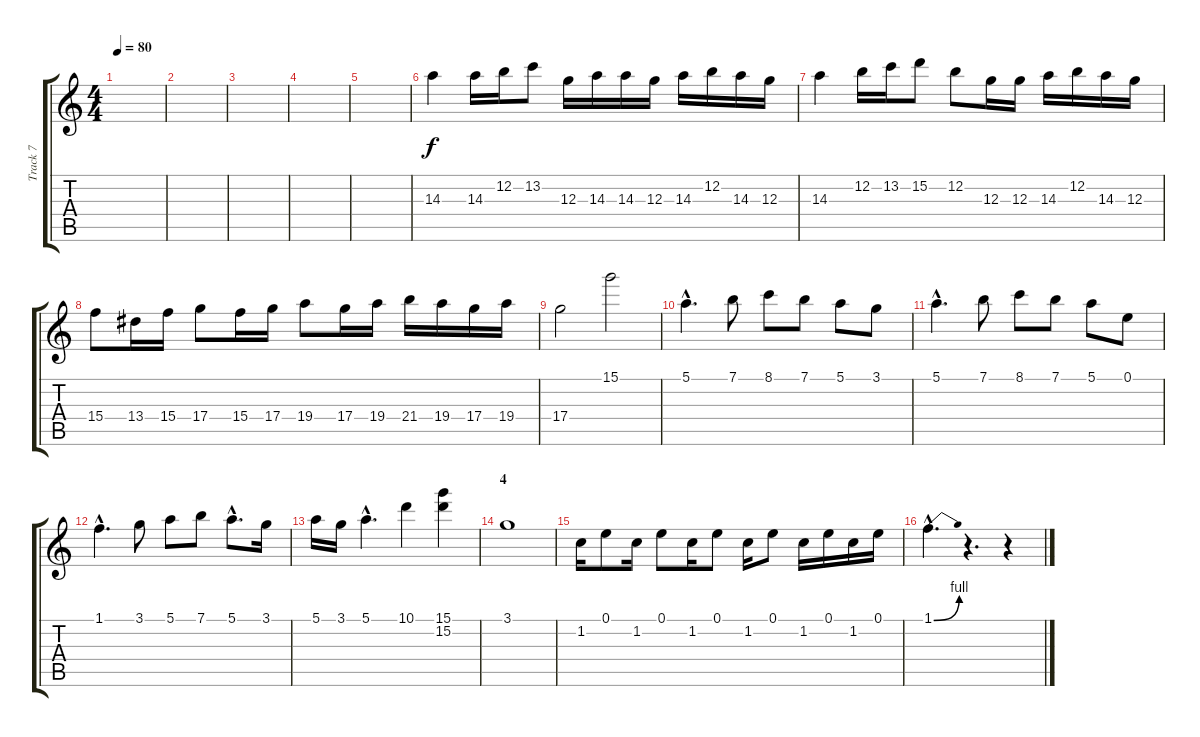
\track ("Track 7" "Track 7") {instrument electricguitarjazz}
\staff {score tabs}
\tuning (E4 B3 G3 D3 A2 E2) {hide}
\ts (4 4)
\tempo 80
\clef g2
\ks c
|
|
|
|
|
14.3.4 14.3.16 12.2.16 13.2.8 12.3.16 14.3.16 14.3.16 12.3.16 14.3.16 12.2.16 14.3.16 12.3.16 |
14.3.4 12.2.16 13.2.16 15.2.8 12.2.8 12.3.16 12.3.16 14.3.16 12.2.16 14.3.16 12.3.16 |
15.4.8 13.4.16 15.4.16 17.4.8 15.4.16 17.4.16 19.4.8 17.4.16 19.4.16 21.4.16 19.4.16 17.4.16 19.4.16 |
17.4.2 15.1.2 |
5.1{hac}.4{d} 7.1.8 8.1.8 7.1.8 5.1.8 3.1.8 |
5.1{hac}.4{d} 7.1.8 8.1.8 7.1.8 5.1.8 0.1.8 |
1.1{hac}.4{d} 3.1.8 5.1.8 7.1.8 5.1{hac}.8{d} 3.1.16 |
5.1.16 3.1.16 5.1{hac}.4{d} 10.1.4 (15.1 15.2).4 |
\section ("" "4")
3.1.1 |
1.2.16 0.1.8 1.2.16 0.1.8 1.2.16 0.1.8 1.2.16 0.1.8 1.2.16 0.1.16 1.2.16 0.1.16 |
1.1{be (bend 0 0 60 4) hac}.4{d} r.4{d} r.4
